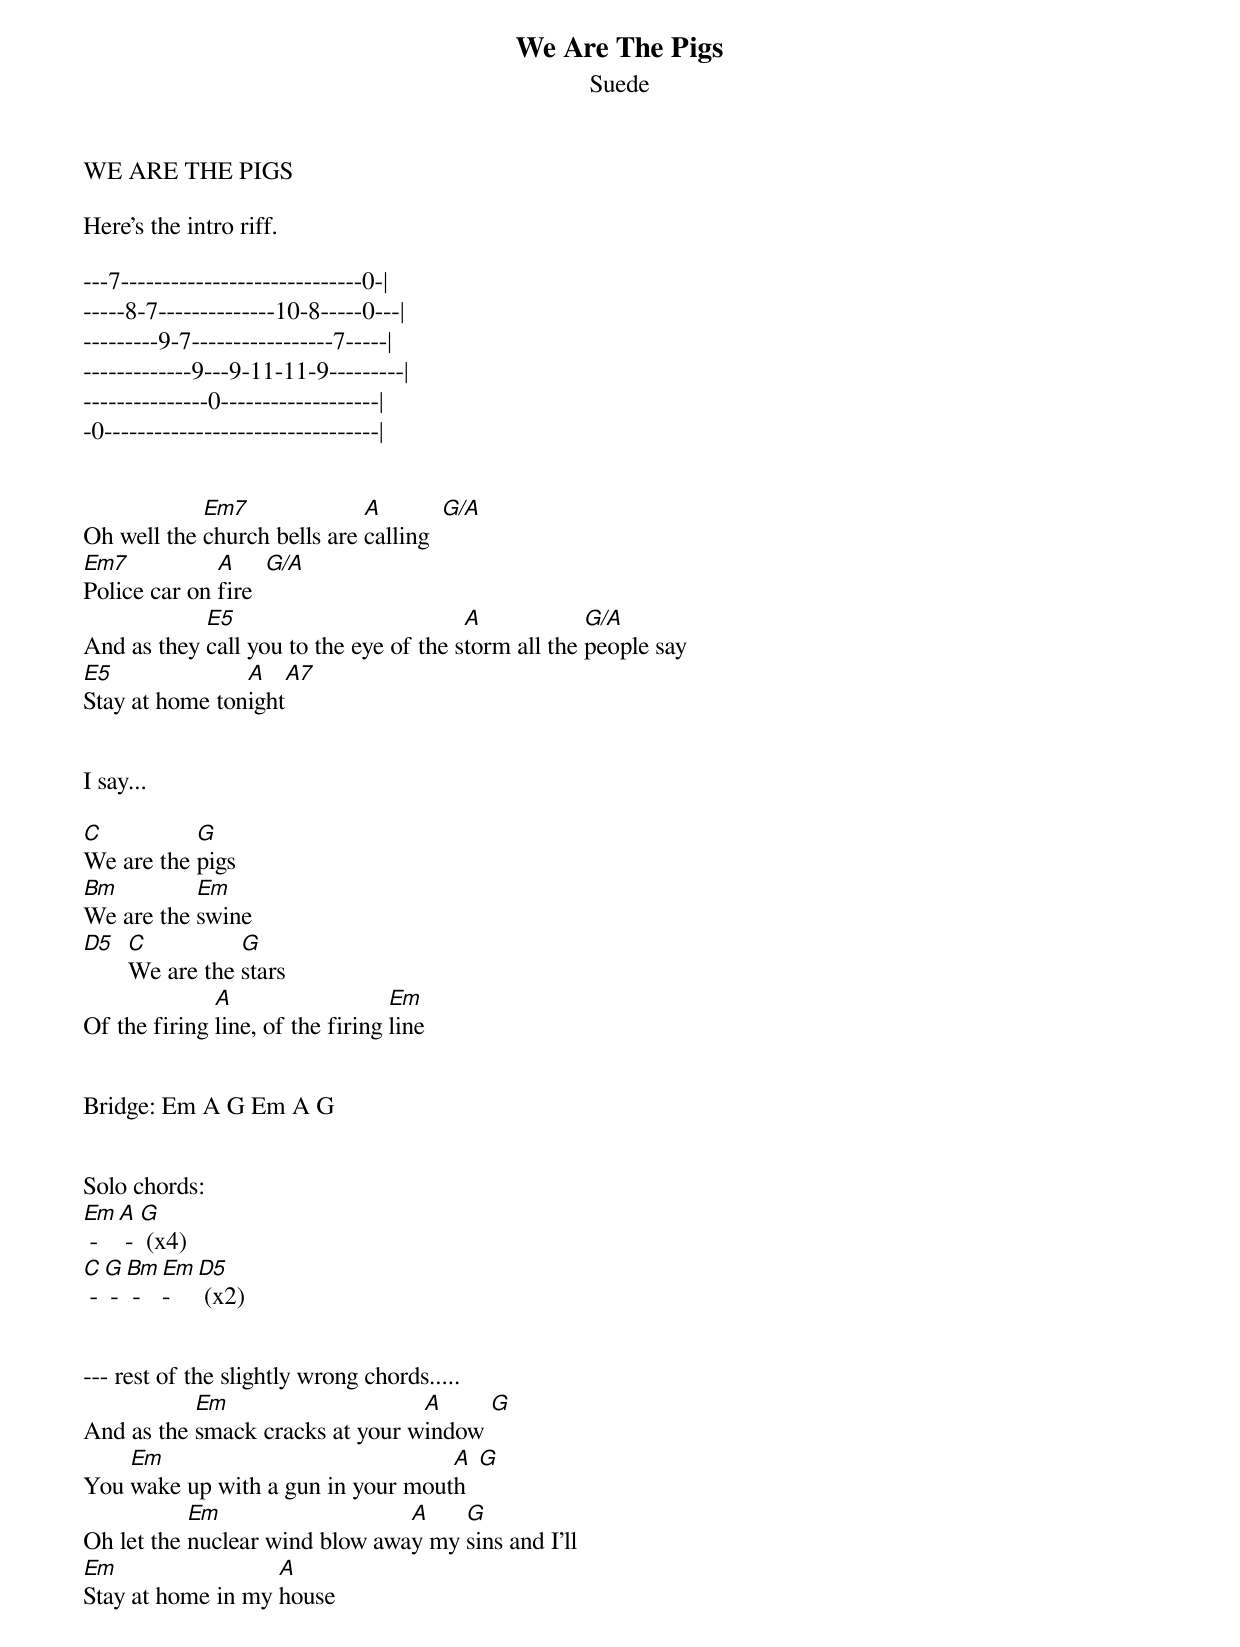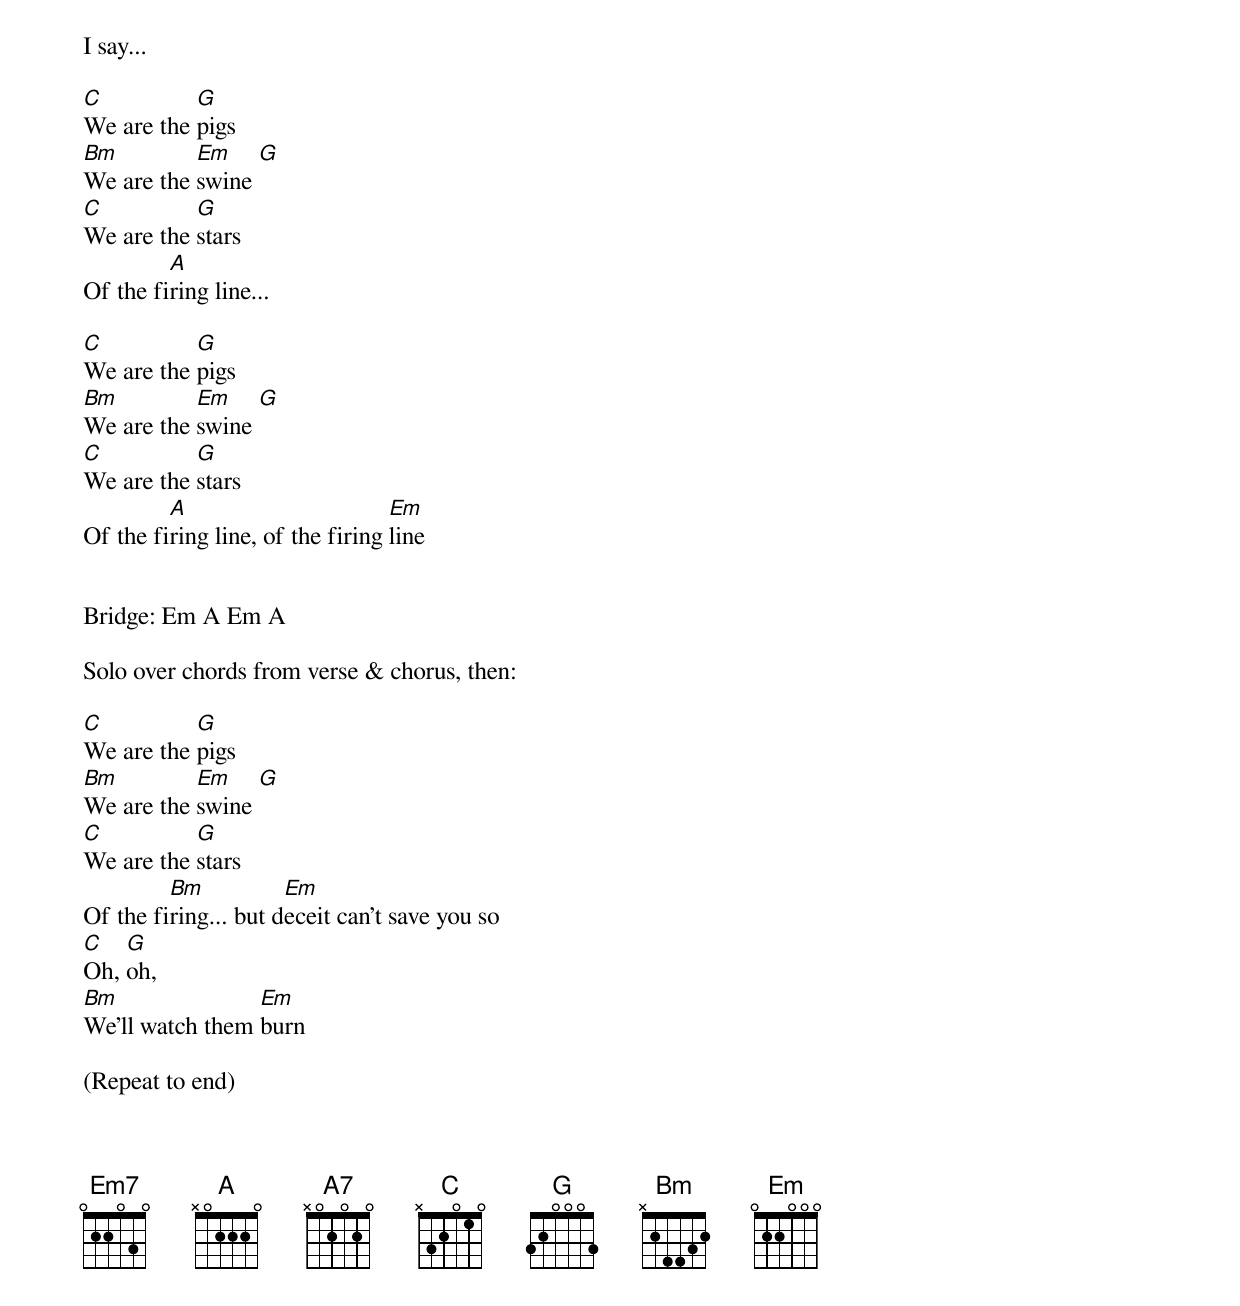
{t:We Are The Pigs}
{st:Suede}


WE ARE THE PIGS

Here's the intro riff.

---7-----------------------------0-|
-----8-7--------------10-8-----0---|
---------9-7-----------------7-----|
-------------9---9-11-11-9---------|
---------------0-------------------|
-0---------------------------------|
{end_of_tab}


Oh well the [Em7]church bells are [A]calling  [G/A]
[Em7]Police car on [A]fire  [G/A]
And as they [E5]call you to the eye of the s[A]torm all the [G/A]people say
[E5]Stay at home ton[A]ight[A7]


I say...

[C]We are the [G]pigs
[Bm]We are the [Em]swine
[D5]  [C]We are the [G]stars
Of the firing [A]line, of the firing [Em]line


Bridge: Em A G Em A G


Solo chords:
[Em] -  [A] - [G] (x4)
[C] - [G] - [Bm] - [Em]-[D5] (x2)


--- rest of the slightly wrong chords.....
And as the [Em]smack cracks at your w[A]indow [G]
You [Em]wake up with a gun in your mout[A]h  [G]
Oh let the [Em]nuclear wind blow awa[A]y my [G]sins and I'll
[Em]Stay at home in my [A]house


I say...

[C]We are the [G]pigs
[Bm]We are the [Em]swine [G]
[C]We are the [G]stars
Of the fi[A]ring line...

[C]We are the [G]pigs
[Bm]We are the [Em]swine [G]
[C]We are the [G]stars
Of the fi[A]ring line, of the firing [Em]line


Bridge: Em A Em A

Solo over chords from verse & chorus, then:

[C]We are the [G]pigs
[Bm]We are the [Em]swine [G]
[C]We are the [G]stars
Of the fi[Bm]ring... but d[Em]eceit can't save you so
[C]Oh, [G]oh,
[Bm]We'll watch them [Em]burn

(Repeat to end)
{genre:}
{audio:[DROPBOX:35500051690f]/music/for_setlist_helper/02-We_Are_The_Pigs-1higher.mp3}

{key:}

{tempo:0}

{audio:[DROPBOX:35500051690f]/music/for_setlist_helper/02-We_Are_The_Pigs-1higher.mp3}
